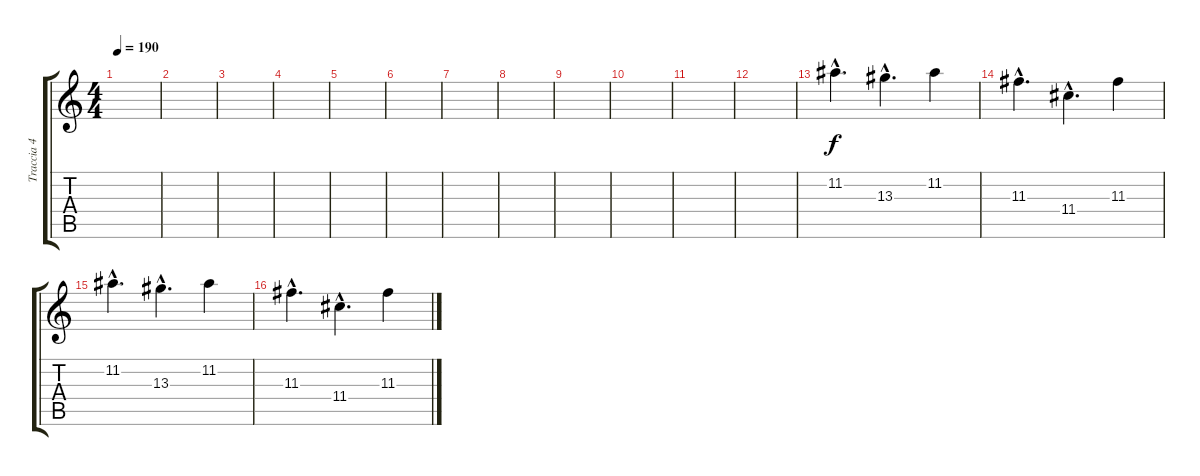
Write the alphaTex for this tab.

\track ("Traccia 4" "Traccia 4") {instrument overdrivenguitar}
\staff {score tabs}
\tuning (E4 B3 G3 D3 A2 E2) {hide}
\ts (4 4)
\tempo 190
\clef g2
\ks c
|
|
|
|
|
|
|
|
|
|
|
|
11.2{hac}.4{d} 13.3{hac}.4{d} 11.2.4 |
11.3{hac}.4{d} 11.4{hac}.4{d} 11.3.4 |
11.2{hac}.4{d} 13.3{hac}.4{d} 11.2.4 |
11.3{hac}.4{d} 11.4{hac}.4{d} 11.3.4
